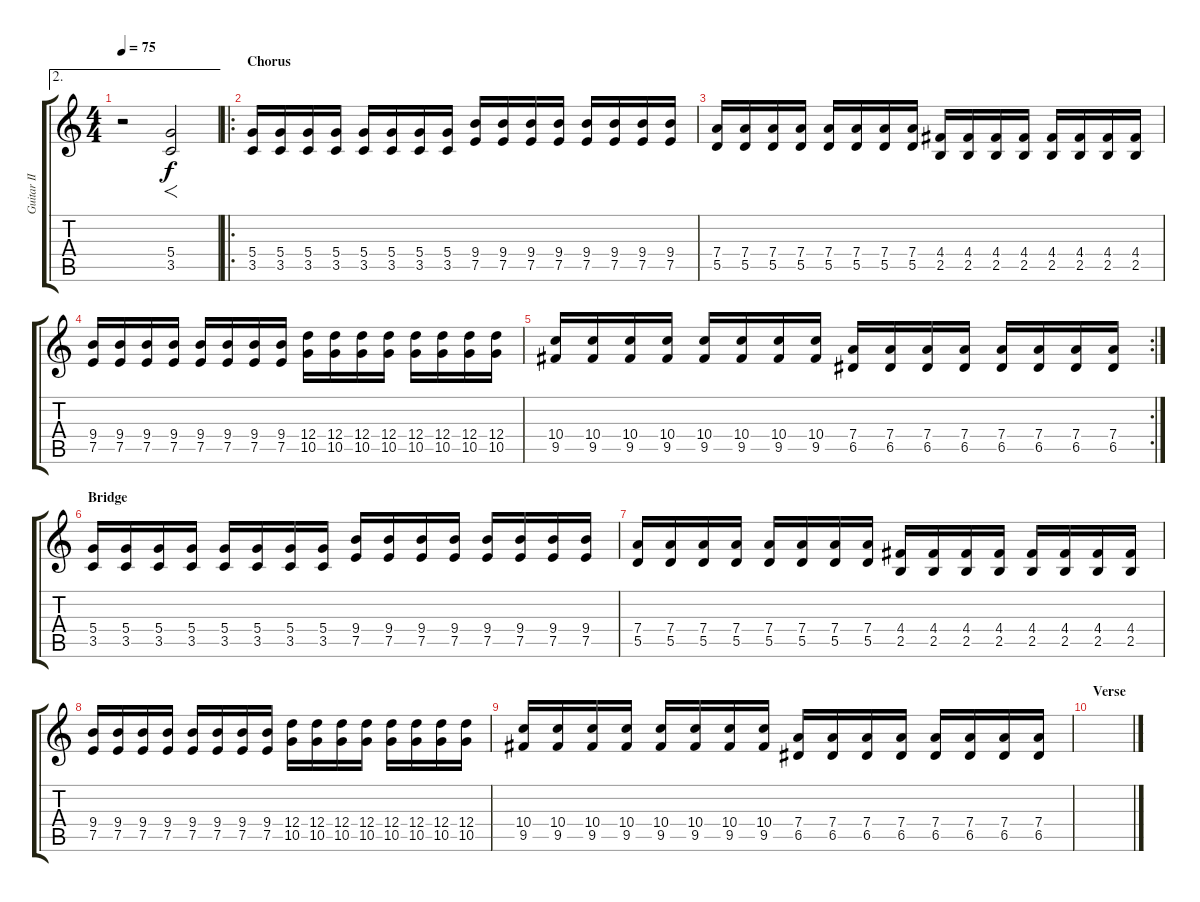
\track ("Guitar II" "Guitar II") {instrument distortionguitar}
\staff {score tabs}
\tuning (E4 B3 G3 D3 A2 E2) {hide}
\ae 2
\ts (4 4)
\tempo 75
\clef g2
\ks c
r.2{dy f} (5.4 3.5).2{f} |
\ro
\section ("" "Chorus")
(5.4 3.5).16 (5.4 3.5).16 (5.4 3.5).16 (5.4 3.5).16 (5.4 3.5).16 (5.4 3.5).16 (5.4 3.5).16 (5.4 3.5).16 (9.4 7.5).16 (9.4 7.5).16 (9.4 7.5).16 (9.4 7.5).16 (9.4 7.5).16 (9.4 7.5).16 (9.4 7.5).16 (9.4 7.5).16 |
(7.4 5.5).16 (7.4 5.5).16 (7.4 5.5).16 (7.4 5.5).16 (7.4 5.5).16 (7.4 5.5).16 (7.4 5.5).16 (7.4 5.5).16 (4.4 2.5).16 (4.4 2.5).16 (4.4 2.5).16 (4.4 2.5).16 (4.4 2.5).16 (4.4 2.5).16 (4.4 2.5).16 (4.4 2.5).16 |
(9.4 7.5).16 (9.4 7.5).16 (9.4 7.5).16 (9.4 7.5).16 (9.4 7.5).16 (9.4 7.5).16 (9.4 7.5).16 (9.4 7.5).16 (12.4 10.5).16 (12.4 10.5).16 (12.4 10.5).16 (12.4 10.5).16 (12.4 10.5).16 (12.4 10.5).16 (12.4 10.5).16 (12.4 10.5).16 |
\rc 2
(10.4 9.5).16 (10.4 9.5).16 (10.4 9.5).16 (10.4 9.5).16 (10.4 9.5).16 (10.4 9.5).16 (10.4 9.5).16 (10.4 9.5).16 (7.4 6.5).16 (7.4 6.5).16 (7.4 6.5).16 (7.4 6.5).16 (7.4 6.5).16 (7.4 6.5).16 (7.4 6.5).16 (7.4 6.5).16 |
\section ("" "Bridge")
(5.4 3.5).16{volume 16} (5.4 3.5).16 (5.4 3.5).16 (5.4 3.5).16 (5.4 3.5).16 (5.4 3.5).16 (5.4 3.5).16 (5.4 3.5).16 (9.4 7.5).16 (9.4 7.5).16 (9.4 7.5).16 (9.4 7.5).16 (9.4 7.5).16 (9.4 7.5).16 (9.4 7.5).16 (9.4 7.5).16 |
(7.4 5.5).16 (7.4 5.5).16 (7.4 5.5).16 (7.4 5.5).16 (7.4 5.5).16 (7.4 5.5).16 (7.4 5.5).16 (7.4 5.5).16 (4.4 2.5).16 (4.4 2.5).16 (4.4 2.5).16 (4.4 2.5).16 (4.4 2.5).16 (4.4 2.5).16 (4.4 2.5).16 (4.4 2.5).16 |
(9.4 7.5).16 (9.4 7.5).16 (9.4 7.5).16 (9.4 7.5).16 (9.4 7.5).16 (9.4 7.5).16 (9.4 7.5).16 (9.4 7.5).16 (12.4 10.5).16 (12.4 10.5).16 (12.4 10.5).16 (12.4 10.5).16 (12.4 10.5).16 (12.4 10.5).16 (12.4 10.5).16 (12.4 10.5).16 |
(10.4 9.5).16 (10.4 9.5).16 (10.4 9.5).16 (10.4 9.5).16 (10.4 9.5).16 (10.4 9.5).16 (10.4 9.5).16 (10.4 9.5).16 (7.4 6.5).16 (7.4 6.5).16 (7.4 6.5).16 (7.4 6.5).16 (7.4 6.5).16 (7.4 6.5).16 (7.4 6.5).16 (7.4 6.5).16 |
\section ("" "Verse")
